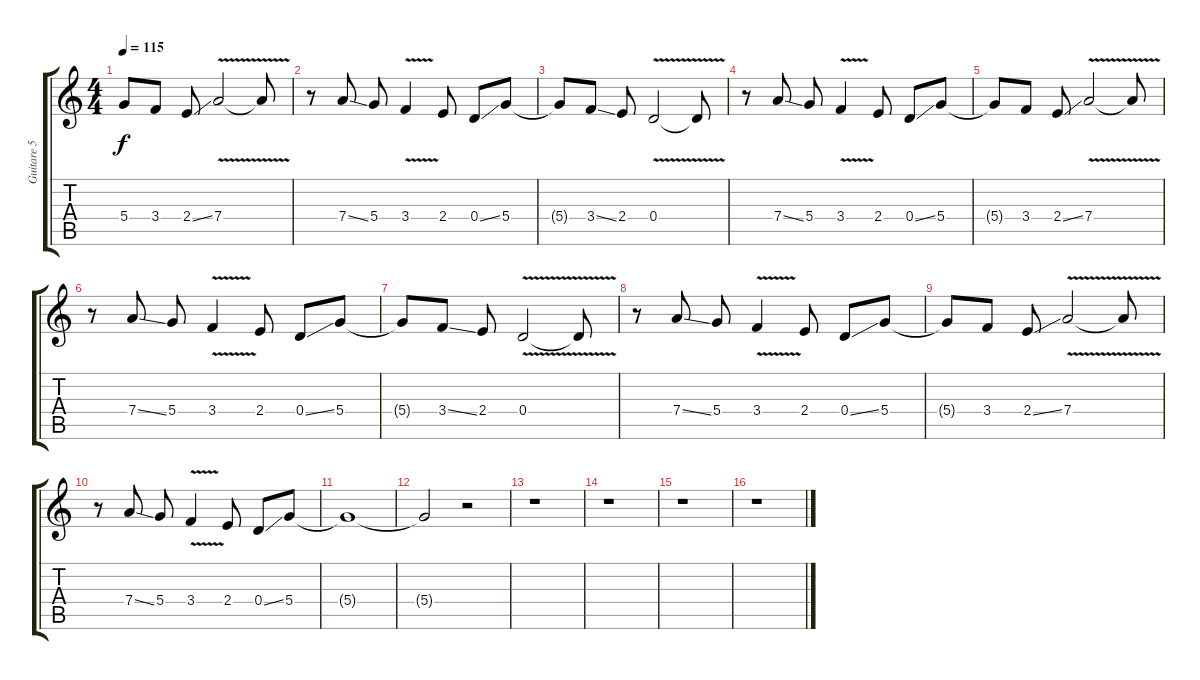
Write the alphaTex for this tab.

\track ("Guitare 5" "Guitare 5") {instrument electricguitarjazz}
\staff {score tabs}
\tuning (E4 B3 G3 D3 A2 E2) {hide}
\ts (4 4)
\tempo 115
\clef g2
\ks c
5.4{t}.8{dy f} 3.4.8 2.4{ss}.8 7.4{v}.2 7.4{t}.8 |
r.8 7.4{ss}.8 5.4.8 3.4{v}.4 2.4.8 0.4{ss}.8 5.4.8 |
5.4{t}.8 3.4{ss}.8 2.4.8 0.4{v}.2 0.4{t}.8 |
r.8 7.4{ss}.8 5.4.8 3.4{v}.4 2.4.8 0.4{ss}.8 5.4.8 |
5.4{t}.8 3.4.8 2.4{ss}.8 7.4{v}.2 7.4{t}.8 |
r.8 7.4{ss}.8 5.4.8 3.4{v}.4 2.4.8 0.4{ss}.8 5.4.8 |
5.4{t}.8 3.4{ss}.8 2.4.8 0.4{v}.2 0.4{t}.8 |
r.8 7.4{ss}.8 5.4.8 3.4{v}.4 2.4.8 0.4{ss}.8 5.4.8 |
5.4{t}.8 3.4.8 2.4{ss}.8 7.4{v}.2 7.4{t}.8 |
r.8 7.4{ss}.8 5.4.8 3.4{v}.4 2.4.8 0.4{ss}.8 5.4.8 |
5.4{t}.1 |
5.4{t}.2 r.2 |
r.1 |
r.1 |
r.1 |
r.1
